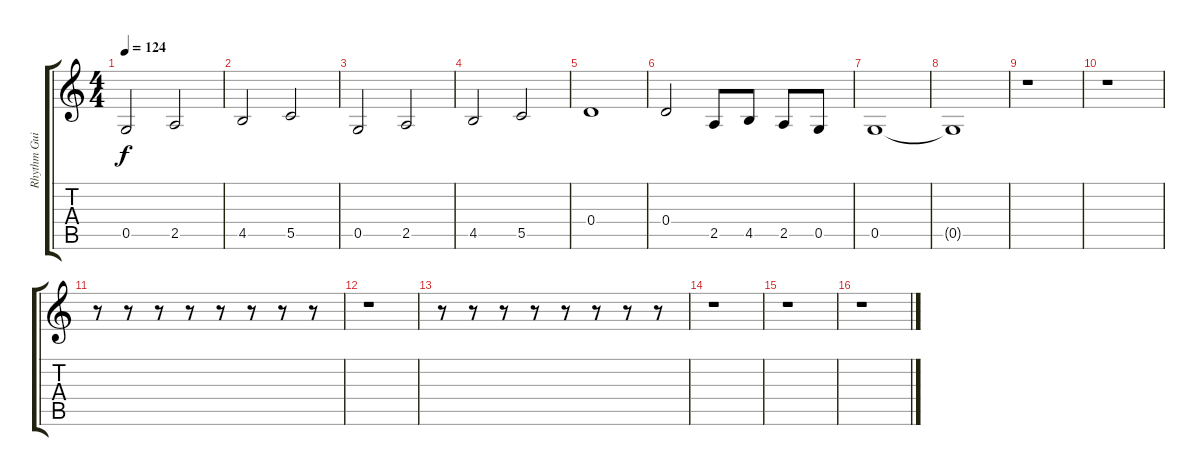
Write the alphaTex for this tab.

\track ("Rhythm Guitar - Open G" "Rhythm Gui") {instrument overdrivenguitar}
\staff {score tabs}
\tuning (D4 B3 G3 D3 G2 D2) {hide}
\ts (4 4)
\tempo 124
\clef g2
\ks c
0.5.2{dy f} 2.5.2 |
4.5.2 5.5.2 |
0.5.2 2.5.2 |
4.5.2 5.5.2 |
0.4.1 |
0.4.2 2.5.8 4.5.8 2.5.8 0.5.8 |
0.5.1 |
0.5{t}.1 |
r.1 |
r.1 |
r.8 r.8 r.8 r.8 r.8 r.8 r.8 r.8 |
r.1 |
r.8 r.8 r.8 r.8 r.8 r.8 r.8 r.8 |
r.1 |
r.1 |
r.1
